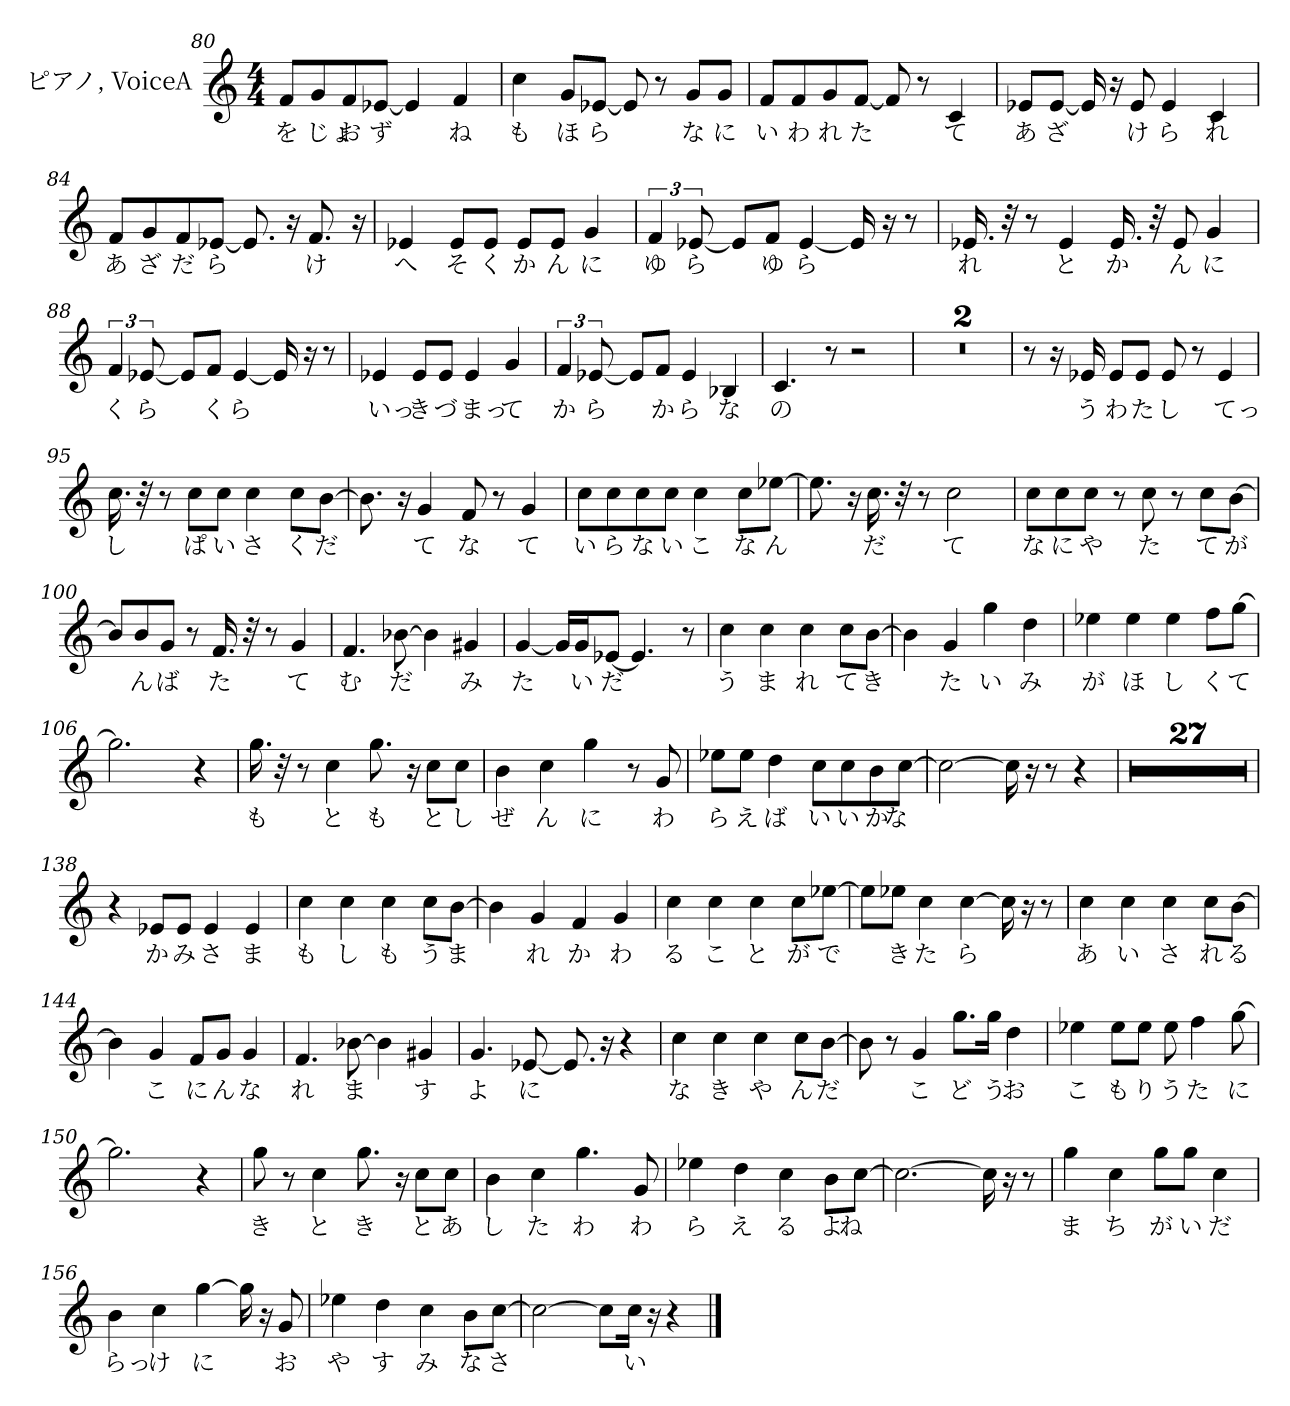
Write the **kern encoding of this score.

**kern	**text
*part1	*part1
*staff1	*staff1
*I"ピアノ, VoiceA	*
*clefG2	*
*k[]	*
*M4/4	*
=80	=80
!	!LO:LY:b
8f/L	を
!	!LO:LY:b
8g/	じょ
!	!LO:LY:b
8f/	お
!	!LO:LY:b
[8e-X/J	ず
4e-/]	.
!	!LO:LY:b
4f/	ね
=81	=81
!	!LO:LY:b
4cc\	も
!	!LO:LY:b
8g/L	ほ
!	!LO:LY:b
[8e-X/J	ら
8e-/]	.
8r	.
!	!LO:LY:b
8g/L	な
!	!LO:LY:b
8g/J	に
=82	=82
!	!LO:LY:b
8f/L	い
!	!LO:LY:b
8f/	わ
!	!LO:LY:b
8g/	れ
!	!LO:LY:b
[8f/J	た
8f/]	.
8r	.
!	!LO:LY:b
4c/	て
=83	=83
!	!LO:LY:b
8e-X/L	あ
!	!LO:LY:b
[8e-/J	ざ
16e-/]	.
16r	.
!	!LO:LY:b
8e-/	け
!	!LO:LY:b
4e-/	ら
!	!LO:LY:b
4c/	れ
!!LO:LB:g=z
=84	=84
!	!LO:LY:b
8f/L	あ
!	!LO:LY:b
8g/	ざ
!	!LO:LY:b
8f/	だ
!	!LO:LY:b
[8e-X/J	ら
8.e-/]	.
16r	.
!	!LO:LY:b
8.f/	け
16r	.
=85	=85
!	!LO:LY:b
4e-X/	へ
!	!LO:LY:b
8e-/L	そ
!	!LO:LY:b
8e-/J	く
!	!LO:LY:b
8e-/L	か
!	!LO:LY:b
8e-/J	ん
!	!LO:LY:b
4g/	に
=86	=86
!	!LO:LY:b
6f/	ゆ
!	!LO:LY:b
[12e-X/	ら
8e-/L]	.
!	!LO:LY:b
8f/J	ゆ
!	!LO:LY:b
[4e-/	ら
16e-/]	.
16r	.
8r	.
=87	=87
!	!LO:LY:b
16.e-X/	れ
32r	.
8r	.
!	!LO:LY:b
4e-/	と
!	!LO:LY:b
16.e-/	か
32r	.
!	!LO:LY:b
8e-/	ん
!	!LO:LY:b
4g/	に
=88	=88
!	!LO:LY:b
6f/	く
!	!LO:LY:b
[12e-X/	ら
8e-/L]	.
!	!LO:LY:b
8f/J	く
!	!LO:LY:b
[4e-/	ら
16e-/]	.
16r	.
8r	.
!!LO:LB:g=z
=89	=89
!	!LO:LY:b
4e-X/	いっ
!	!LO:LY:b
8e-/L	き
!	!LO:LY:b
8e-/J	づ
!	!LO:LY:b
4e-/	まっ
!	!LO:LY:b
4g/	て
=90	=90
!	!LO:LY:b
6f/	か
!	!LO:LY:b
[12e-X/	ら
8e-/L]	.
!	!LO:LY:b
8f/J	か
!	!LO:LY:b
4e-/	ら
!	!LO:LY:b
4B-X/	な
=91	=91
!	!LO:LY:b
4.c/	の
8r	.
2r	.
=92	=92
1r	.
=93	=93
1r	.
=94	=94
8r	.
16r	.
!	!LO:LY:b
16e-X/	う
!	!LO:LY:b
8e-/L	わ
!	!LO:LY:b
8e-/J	た
!	!LO:LY:b
8e-/	し
8r	.
!	!LO:LY:b
4e-/	てっ
=95	=95
!	!LO:LY:b
16.cc\	し
32r	.
8r	.
!	!LO:LY:b
8cc\L	ぱ
!	!LO:LY:b
8cc\J	い
!	!LO:LY:b
4cc\	さ
!	!LO:LY:b
8cc\L	く
!	!LO:LY:b
[8b\J	だ
!!LO:LB:g=z
=96	=96
8.b\]	.
16r	.
!	!LO:LY:b
4g/	て
!	!LO:LY:b
8f/	な
8r	.
!	!LO:LY:b
4g/	て
=97	=97
!	!LO:LY:b
8cc\L	い
!	!LO:LY:b
8cc\	ら
!	!LO:LY:b
8cc\	な
!	!LO:LY:b
8cc\J	い
!	!LO:LY:b
4cc\	こ
!	!LO:LY:b
8cc\L	な
!	!LO:LY:b
[8ee-X\J	ん
=98	=98
8.ee-\]	.
16r	.
!	!LO:LY:b
16.cc\	だ
32r	.
8r	.
!	!LO:LY:b
2cc\	て
=99	=99
!	!LO:LY:b
8cc\L	な
!	!LO:LY:b
8cc\	に
!	!LO:LY:b
8cc\J	や
8r	.
!	!LO:LY:b
8cc\	た
8r	.
!	!LO:LY:b
8cc\L	て
!	!LO:LY:b
[8b\J	が
=100	=100
8b/L]	.
!	!LO:LY:b
8b/	ん
!	!LO:LY:b
8g/J	ば
8r	.
!	!LO:LY:b
16.f/	た
32r	.
8r	.
!	!LO:LY:b
4g/	て
=101	=101
!	!LO:LY:b
4.f/	む
!	!LO:LY:b
[8b-X\	だ
4b-\]	.
!	!LO:LY:b
4g#X/	み
!!LO:LB:g=z
=102	=102
!	!LO:LY:b
[4g/	た
16g/LL]	.
!	!LO:LY:b
16g/J	い
!	!LO:LY:b
[8e-X/J	だ
4.e-/]	.
8r	.
=103	=103
!	!LO:LY:b
4cc\	う
!	!LO:LY:b
4cc\	ま
!	!LO:LY:b
4cc\	れ
!	!LO:LY:b
8cc\L	て
!	!LO:LY:b
[8b\J	き
=104	=104
4b\]	.
!	!LO:LY:b
4g/	た
!	!LO:LY:b
4gg\	い
!	!LO:LY:b
4dd\	み
=105	=105
!	!LO:LY:b
4ee-X\	が
!	!LO:LY:b
4ee-\	ほ
!	!LO:LY:b
4ee-\	し
!	!LO:LY:b
8ff\L	く
!	!LO:LY:b
[8gg\J	て
=106	=106
2.gg\]	.
4r	.
=107	=107
!	!LO:LY:b
16.gg\	も
32r	.
8r	.
!	!LO:LY:b
4cc\	と
!	!LO:LY:b
8.gg\	も
16r	.
!	!LO:LY:b
8cc\L	と
!	!LO:LY:b
8cc\J	し
=108	=108
!	!LO:LY:b
4b\	ぜ
!	!LO:LY:b
4cc\	ん
!	!LO:LY:b
4gg\	に
8r	.
!	!LO:LY:b
8g/	わ
!!LO:LB:g=z
=109	=109
!	!LO:LY:b
8ee-X\L	ら
!	!LO:LY:b
8ee-\J	え
!	!LO:LY:b
4dd\	ば
!	!LO:LY:b
8cc\L	い
!	!LO:LY:b
8cc\	い
!	!LO:LY:b
8b\	か
!	!LO:LY:b
[8cc\J	な
=110	=110
2cc\_	.
16cc\]	.
16r	.
8r	.
4r	.
=111	=111
1r	.
=112	=112
1r	.
=113	=113
1r	.
=114	=114
1r	.
=115	=115
1r	.
=116	=116
1r	.
=117	=117
1r	.
=118	=118
1r	.
=119	=119
1r	.
=120	=120
1r	.
=121	=121
1r	.
=122	=122
1r	.
=123	=123
1r	.
!!LO:LB:g=z
=124	=124
1r	.
=125	=125
1r	.
=126	=126
1r	.
=127	=127
1r	.
=128	=128
1r	.
=129	=129
1r	.
=130	=130
1r	.
=131	=131
1r	.
=132	=132
1r	.
=133	=133
1r	.
=134	=134
1r	.
=135	=135
1r	.
=136	=136
1r	.
=137	=137
1r	.
=138	=138
4r	.
!	!LO:LY:b
8e-X/L	か
!	!LO:LY:b
8e-/J	み
!	!LO:LY:b
4e-/	さ
!	!LO:LY:b
4e-/	ま
=139	=139
!	!LO:LY:b
4cc\	も
!	!LO:LY:b
4cc\	し
!	!LO:LY:b
4cc\	も
!	!LO:LY:b
8cc\L	う
!	!LO:LY:b
[8b\J	ま
!!LO:LB:g=z
=140	=140
4b\]	.
!	!LO:LY:b
4g/	れ
!	!LO:LY:b
4f/	か
!	!LO:LY:b
4g/	わ
=141	=141
!	!LO:LY:b
4cc\	る
!	!LO:LY:b
4cc\	こ
!	!LO:LY:b
4cc\	と
!	!LO:LY:b
8cc\L	が
!	!LO:LY:b
[8ee-X\J	で
=142	=142
8ee-\L]	.
!	!LO:LY:b
8ee-X\J	き
!	!LO:LY:b
4cc\	た
!	!LO:LY:b
[4cc\	ら
16cc\]	.
16r	.
8r	.
=143	=143
!	!LO:LY:b
4cc\	あ
!	!LO:LY:b
4cc\	い
!	!LO:LY:b
4cc\	さ
!	!LO:LY:b
8cc\L	れ
!	!LO:LY:b
[8b\J	る
=144	=144
4b\]	.
!	!LO:LY:b
4g/	こ
!	!LO:LY:b
8f/L	に
!	!LO:LY:b
8g/J	ん
!	!LO:LY:b
4g/	な
=145	=145
!	!LO:LY:b
4.f/	れ
!	!LO:LY:b
[8b-X\	ま
4b-\]	.
!	!LO:LY:b
4g#X/	す
=146	=146
!	!LO:LY:b
4.g/	よ
!	!LO:LY:b
[8e-X/	に
8.e-/]	.
16r	.
4r	.
!!LO:LB:g=z
=147	=147
!	!LO:LY:b
4cc\	な
!	!LO:LY:b
4cc\	き
!	!LO:LY:b
4cc\	や
!	!LO:LY:b
8cc\L	ん
!	!LO:LY:b
[8b\J	だ
=148	=148
8b\]	.
8r	.
!	!LO:LY:b
4g/	こ
!	!LO:LY:b
8.gg\L	ど
!	!LO:LY:b
16gg\Jk	う
!	!LO:LY:b
4dd\	お
=149	=149
!	!LO:LY:b
4ee-X\	こ
!	!LO:LY:b
8ee-\L	も
!	!LO:LY:b
8ee-\J	り
!	!LO:LY:b
8ee-\	う
!	!LO:LY:b
4ff\	た
!	!LO:LY:b
[8gg\	に
=150	=150
2.gg\]	.
4r	.
=151	=151
!	!LO:LY:b
8gg\	き
8r	.
!	!LO:LY:b
4cc\	と
!	!LO:LY:b
8.gg\	き
16r	.
!	!LO:LY:b
8cc\L	と
!	!LO:LY:b
8cc\J	あ
=152	=152
!	!LO:LY:b
4b\	し
!	!LO:LY:b
4cc\	た
!	!LO:LY:b
4.gg\	わ
!	!LO:LY:b
8g/	わ
=153	=153
!	!LO:LY:b
4ee-X\	ら
!	!LO:LY:b
4dd\	え
!	!LO:LY:b
4cc\	る
!	!LO:LY:b
8b\L	よ
!	!LO:LY:b
[8cc\J	ね
=154	=154
2.cc\_	.
16cc\]	.
16r	.
8r	.
!!LO:LB:g=z
=155	=155
!	!LO:LY:b
4gg\	ま
!	!LO:LY:b
4cc\	ち
!	!LO:LY:b
8gg\L	が
!	!LO:LY:b
8gg\J	い
!	!LO:LY:b
4cc\	だ
=156	=156
!	!LO:LY:b
4b\	らっ
!	!LO:LY:b
4cc\	け
!	!LO:LY:b
[4gg\	に
16gg\]	.
16r	.
!	!LO:LY:b
8g/	お
=157	=157
!	!LO:LY:b
4ee-X\	や
!	!LO:LY:b
4dd\	す
!	!LO:LY:b
4cc\	み
!	!LO:LY:b
8b\L	な
!	!LO:LY:b
[8cc\J	さ
=158	=158
2cc\_	.
8cc\L]	.
!	!LO:LY:b
16cc\Jk	い
16r	.
4r	.
==	==
*-	*-
